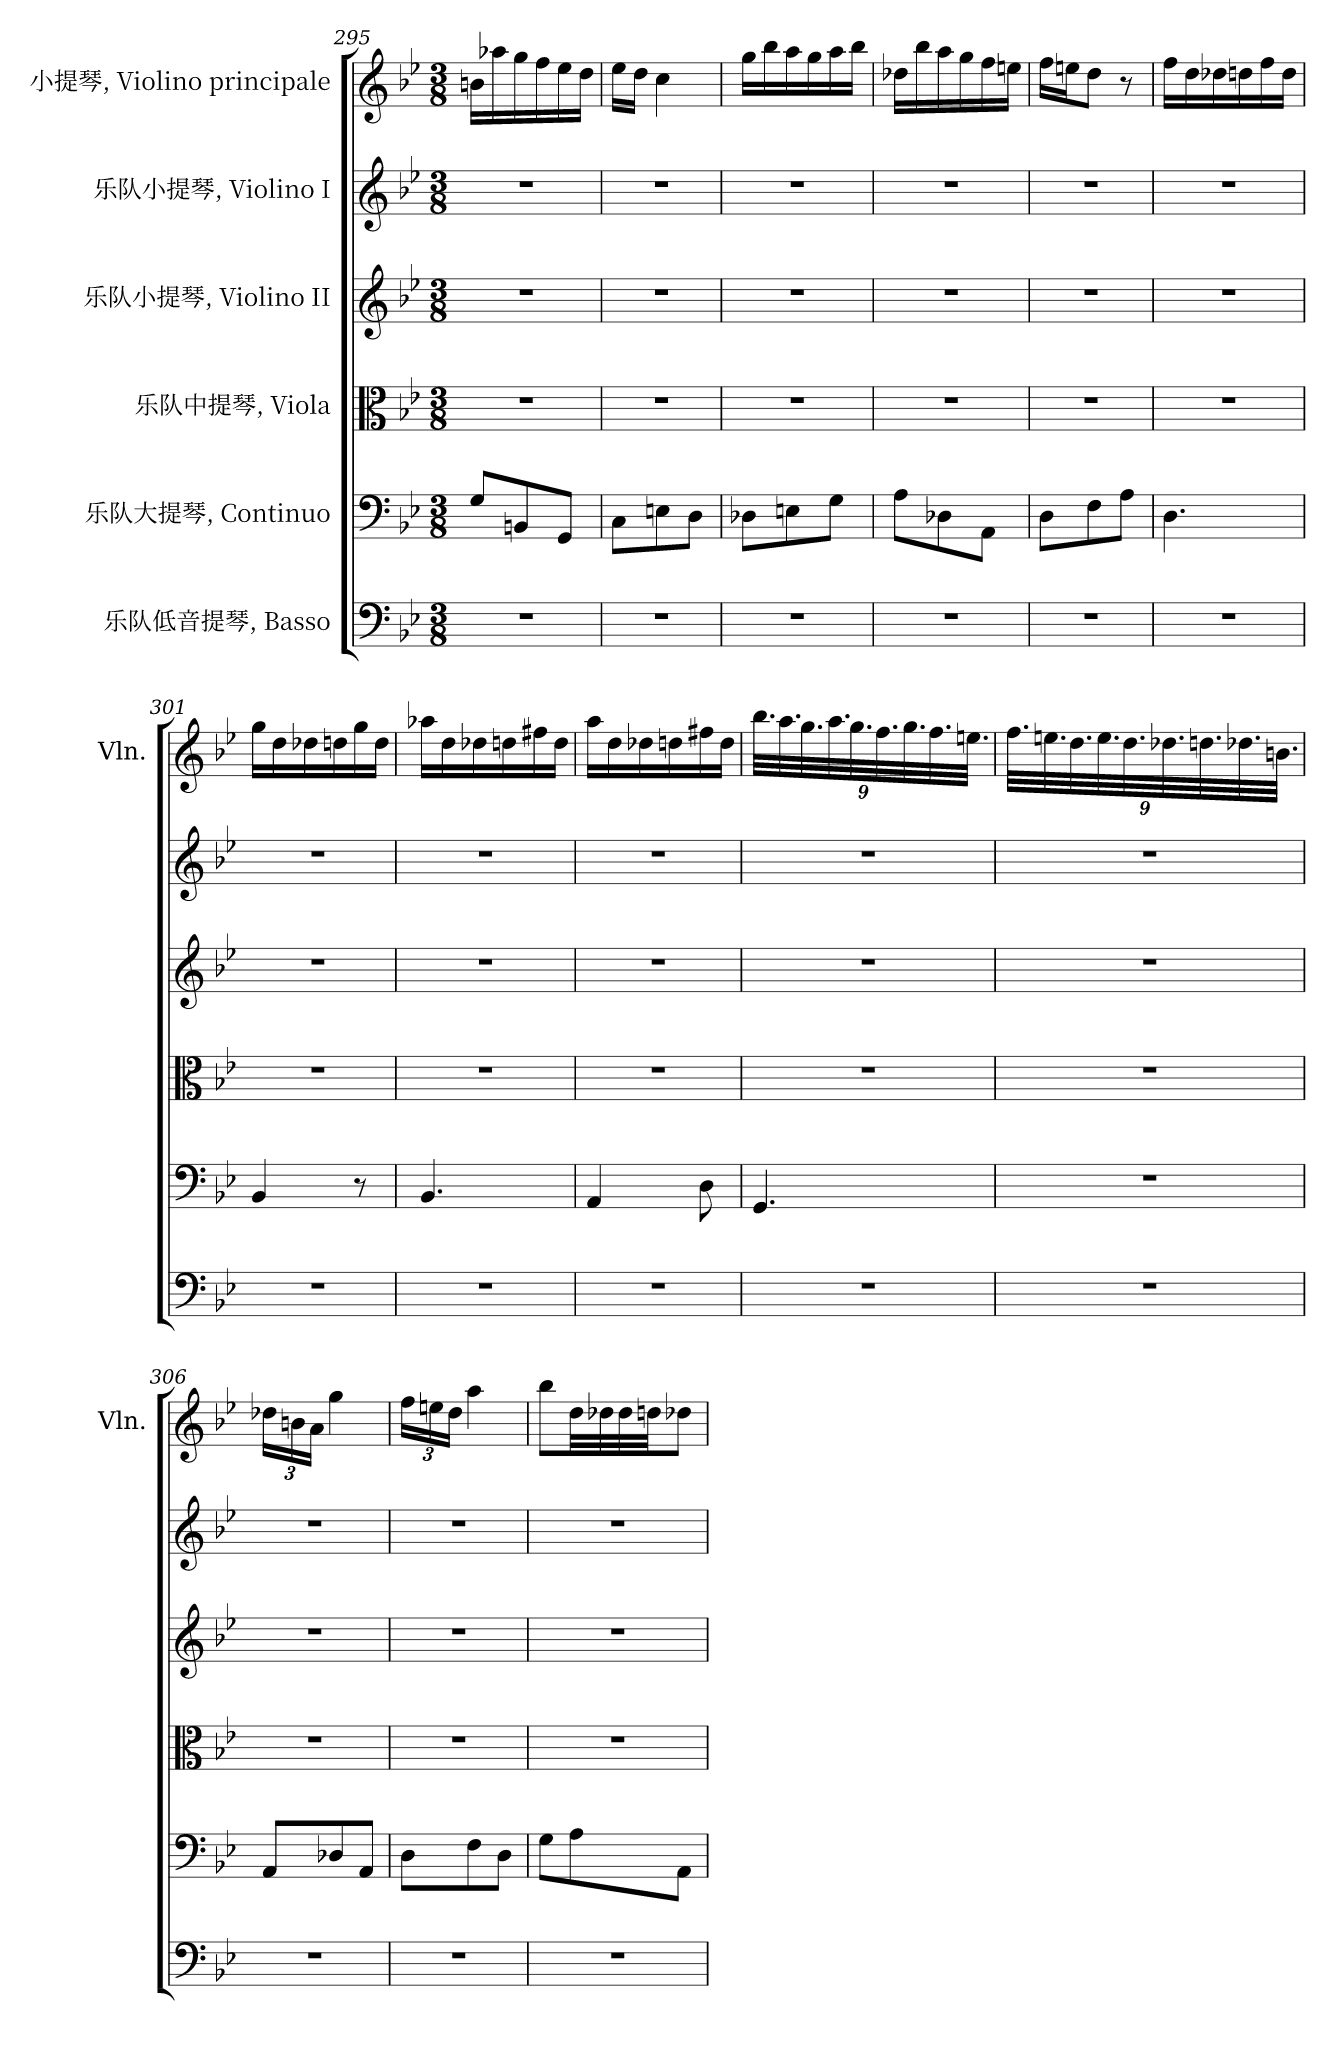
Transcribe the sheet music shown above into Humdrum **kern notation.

**kern	**kern	**kern	**kern	**kern	**kern
*part6	*part5	*part4	*part3	*part2	*part1
*staff6	*staff5	*staff4	*staff3	*staff2	*staff1
*I"乐队低音提琴, Basso	*I"乐队大提琴, Continuo	*I"乐队中提琴, Viola	*I"乐队小提琴, Violino II	*I"乐队小提琴, Violino I	*I"小提琴, Violino principale
*	*	*	*	*	*I'Vln.
*clefF4	*clefF4	*clefC3	*clefG2	*clefG2	*clefG2
*ITrd7c12	*	*	*	*	*
*k[b-e-]	*k[b-e-]	*k[b-e-]	*k[b-e-]	*k[b-e-]	*k[b-e-]
*M3/8	*M3/8	*M3/8	*M3/8	*M3/8	*M3/8
=295	=295	=295	=295	=295	=295
4.r	8G/L	4.r	4.r	4.r	16bn\LL
.	.	.	.	.	16aa-X\
.	8BBn/	.	.	.	16gg\
.	.	.	.	.	16ff\
.	8GG/J	.	.	.	16ee-\
.	.	.	.	.	16dd\JJ
=296	=296	=296	=296	=296	=296
4.r	8C\L	4.r	4.r	4.r	16ee-\LL
.	.	.	.	.	16dd\JJ
.	8En\	.	.	.	4cc\
.	8D\J	.	.	.	.
=297	=297	=297	=297	=297	=297
4.r	8D-X\L	4.r	4.r	4.r	16gg\LL
.	.	.	.	.	16bb-\
.	8En\	.	.	.	16aa\
.	.	.	.	.	16gg\
.	8G\J	.	.	.	16aa\
.	.	.	.	.	16bb-\JJ
=298	=298	=298	=298	=298	=298
4.r	8A\L	4.r	4.r	4.r	16dd-X\LL
.	.	.	.	.	16bb-\
.	8D-X\	.	.	.	16aa\
.	.	.	.	.	16gg\
.	8AA\J	.	.	.	16ff\
.	.	.	.	.	16een\JJ
!!LO:PB:g=z
=299	=299	=299	=299	=299	=299
4.r	8D\L	4.r	4.r	4.r	16ff\LL
.	.	.	.	.	16een\J
.	8F\	.	.	.	8dd\J
.	8A\J	.	.	.	8r
=300	=300	=300	=300	=300	=300
4.r	4.D\	4.r	4.r	4.r	16ff\LL
.	.	.	.	.	16dd\
.	.	.	.	.	16dd-X\
.	.	.	.	.	16ddn\
.	.	.	.	.	16ff\
.	.	.	.	.	16dd\JJ
=301	=301	=301	=301	=301	=301
4.r	4BB-/	4.r	4.r	4.r	16gg\LL
.	.	.	.	.	16dd\
.	.	.	.	.	16dd-X\
.	.	.	.	.	16ddn\
.	8r	.	.	.	16gg\
.	.	.	.	.	16dd\JJ
=302	=302	=302	=302	=302	=302
4.r	4.BB-/	4.r	4.r	4.r	16aa-X\LL
.	.	.	.	.	16dd\
.	.	.	.	.	16dd-X\
.	.	.	.	.	16ddn\
.	.	.	.	.	16ff#X\
.	.	.	.	.	16dd\JJ
=303	=303	=303	=303	=303	=303
4.r	4AA/	4.r	4.r	4.r	16aa\LL
.	.	.	.	.	16dd\
.	.	.	.	.	16dd-X\
.	.	.	.	.	16ddn\
.	8D\	.	.	.	16ff#X\
.	.	.	.	.	16dd\JJ
!!LO:LB:g=z
=304	=304	=304	=304	=304	=304
*	*	*	*	*	*Xbrackettup
4.r	4.GG/	4.r	4.r	4.r	36.bb-\LLL
.	.	.	.	.	36.aa\
.	.	.	.	.	36.gg\
.	.	.	.	.	36.aa\
.	.	.	.	.	36.gg\
.	.	.	.	.	36.ff\
.	.	.	.	.	36.gg\
.	.	.	.	.	36.ff\
.	.	.	.	.	36.een\JJJ
=305	=305	=305	=305	=305	=305
4.r	4.r	4.r	4.r	4.r	36.ff\LLL
.	.	.	.	.	36.een\
.	.	.	.	.	36.dd\
.	.	.	.	.	36.ee\
.	.	.	.	.	36.dd\
.	.	.	.	.	36.dd-X\
.	.	.	.	.	36.ddn\
.	.	.	.	.	36.dd-X\
.	.	.	.	.	36.bn\JJJ
=306	=306	=306	=306	=306	=306
4.r	8AA/L	4.r	4.r	4.r	24dd-X\LL
.	.	.	.	.	24bn\
.	.	.	.	.	24a\JJ
.	8D-X/	.	.	.	4gg\
.	8AA/J	.	.	.	.
!!LO:PB:g=z
=307	=307	=307	=307	=307	=307
4.r	8D\L	4.r	4.r	4.r	24ff\LL
.	.	.	.	.	24een\
.	.	.	.	.	24dd\JJ
.	8F\	.	.	.	4aa\
.	8D\J	.	.	.	.
=308	=308	=308	=308	=308	=308
4.r	8G\L	4.r	4.r	4.r	8bb-\L
.	8A\	.	.	.	32dd\LL
.	.	.	.	.	32dd-X\
.	.	.	.	.	32dd-\
.	.	.	.	.	32ddn\JJ
.	8AA\J	.	.	.	8dd-X\J
=	=	=	=	=	=
*-	*-	*-	*-	*-	*-
